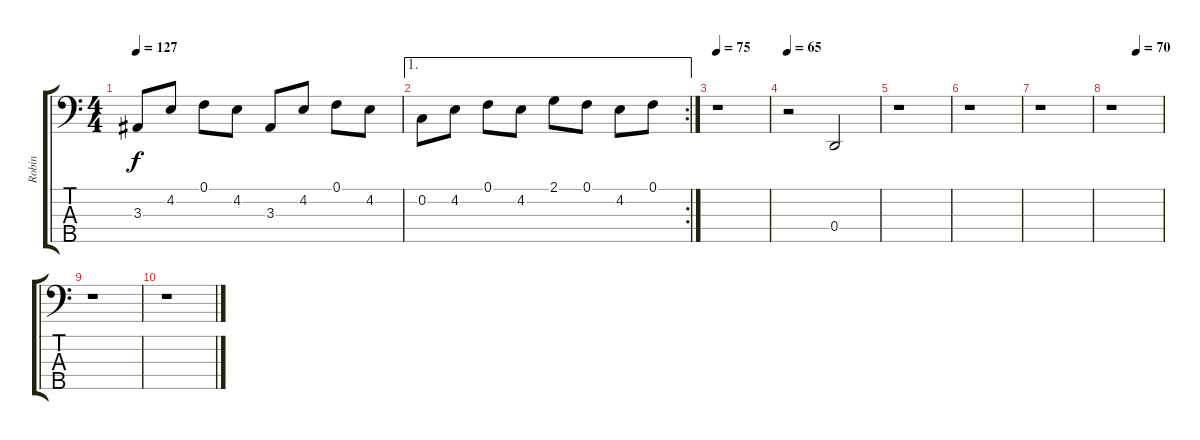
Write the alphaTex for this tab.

\track ("Robin" "Robin") {instrument electricbasspick}
\staff {score tabs}
\tuning (F2 C2 G1 D1 A0) {hide}
\ts (4 4)
\tempo 127
\clef f4
\ks c
3.3.8{dy f} 4.2.8 0.1.8 4.2.8 3.3.8 4.2.8 0.1.8 4.2.8 |
\ae 1
\rc 2
0.2.8 4.2.8 0.1.8 4.2.8 2.1.8 0.1.8 4.2.8 0.1.8 |
\tempo 75
r.1 |
\tempo 65
r.2 0.4.2 |
r.1 |
r.1 |
r.1 |
\tempo (70 0.5)
r.1 |
r.1 |
r.1
